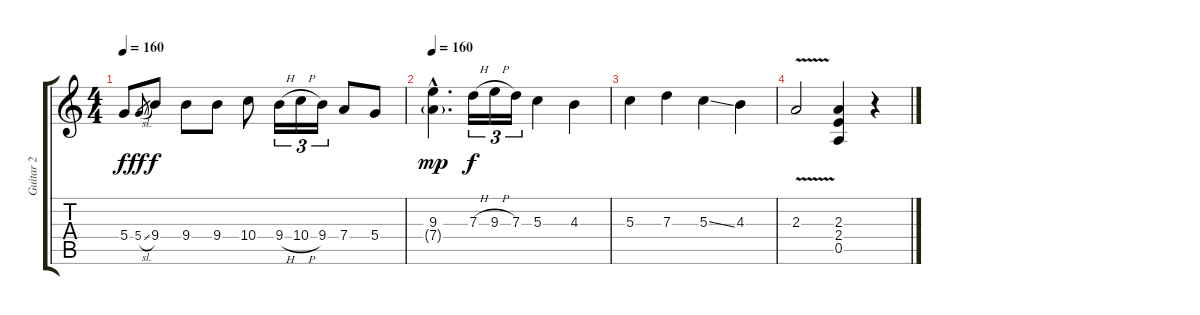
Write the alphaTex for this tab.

\track ("Guitar 2" "Guitar 2") {instrument distortionguitar}
\staff {score tabs}
\tuning (E4 B3 G3 D3 A2 E2) {hide}
\ts (4 4)
\tempo 160
\clef g2
\ks c
5.4.8{dy f} 5.4{sl}.8{gr dy ff} 9.4.8{dy f} 9.4.8 9.4.8 10.4.8 9.4{h}.16{tu (3 2)} 10.4{h}.16{tu (3 2)} 9.4.16{tu (3 2)} 7.4.8 5.4.8 |
\tempo 90
\tempo 160
(9.3{hac} 7.4{g hac}).4{d dy mp} 7.3{h}.16{tu (3 2) dy f} 9.3{h}.16{tu (3 2)} 7.3.16{tu (3 2)} 5.3.4 4.3.4 |
5.3.4 7.3.4 5.3{ss}.4 4.3.4 |
2.3{v}.2 (2.3 2.4 0.5).4 r.4
